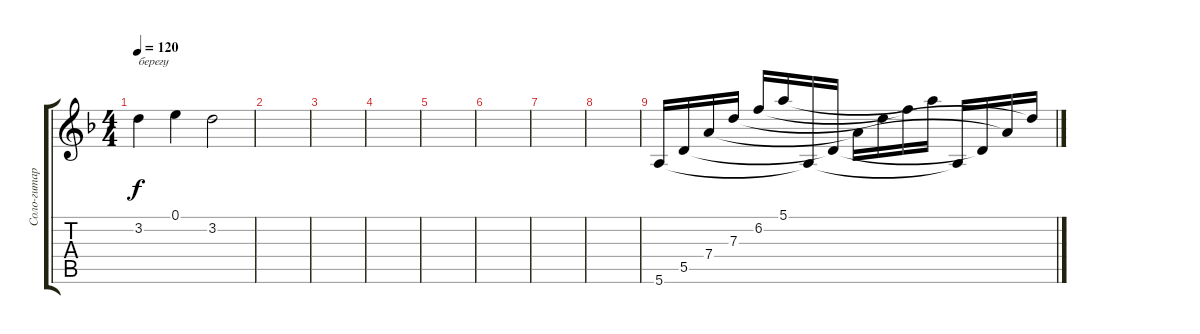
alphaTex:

\track ("Соло-гитара" "Соло-гитар") {instrument electricguitarclean}
\staff {score tabs}
\tuning (E4 B3 G3 D3 A2 E2) {hide}
\ts (4 4)
\tempo 120
\clef g2
\ks f
3.2.4{txt "берегу" dy f} 0.1.4 3.2.2 |
|
|
|
|
|
|
|
5.6.16{instrument synthstrings2} 5.5.16 7.4.16 7.3.16 6.2.16 5.1.16 5.6{t}.16 5.5{t}.16 7.4{t}.16 7.3{t}.16 6.2{t}.16 5.1{t}.16 5.6{t}.16 5.5{t}.16 7.4{t}.16 7.3{t}.16
